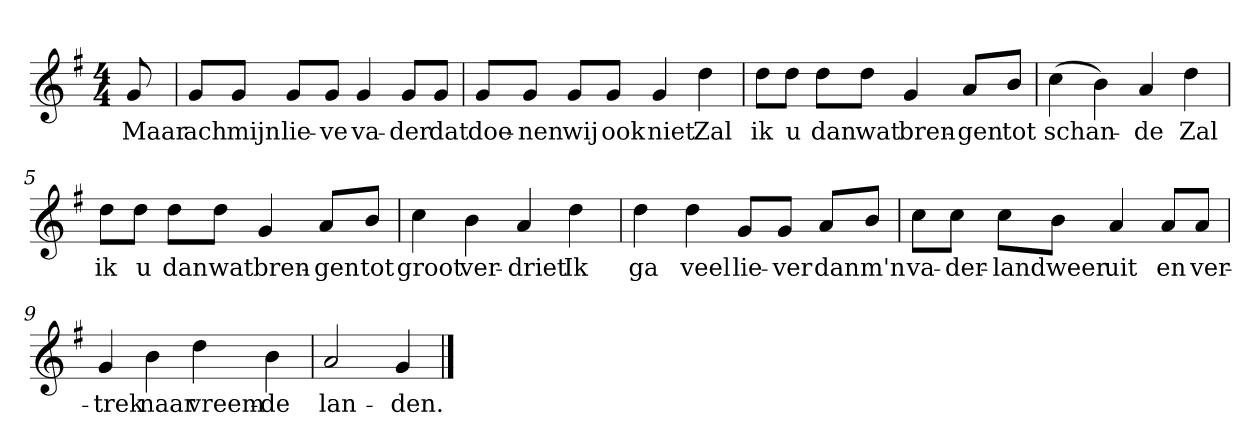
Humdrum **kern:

**kern	**text
*part1	*part1
*staff1	*staff1
*clefG2	*
*k[f#]	*
*G:	*
*M4/4	*
*MM120	*
=	=
8g	Maar
=1	=1
8g/L	ach
8g/J	mijn
8g/L	lie-
8g/J	-ve
4g	va-
8g/L	-der
8g/J	dat
=2	=2
8g/L	doe-
8g/J	-nen
8g/L	wij
8g/J	ook
4g	niet
4dd	Zal
=3	=3
8dd\L	ik
8dd\J	u
8dd\L	dan
8dd\J	wat
4g	bren-
8a/L	-gen
8b/J	tot
=4	=4
(4cc	schan-
4b)	.
4a	-de
4dd	Zal
=5	=5
8dd\L	ik
8dd\J	u
8dd\L	dan
8dd\J	wat
4g	bren-
8a/L	-gen
8b/J	tot
=6	=6
4cc	groot
4b	ver-
4a	-driet
4dd	Ik
=7	=7
4dd	ga
4dd	veel
8g/L	lie-
8g/J	-ver
8a/L	dan
8b/J	m'n
=8	=8
8cc\L	va-
8cc\J	-der-
8cc\L	-land
8b\J	weer
4a	uit
8a/L	en
8a/J	ver-
=9	=9
4g	-trek
4b	naar
4dd	vreem-
4b	-de
=10	=10
2a	lan-
4g	-den.
==	==
*-	*-
